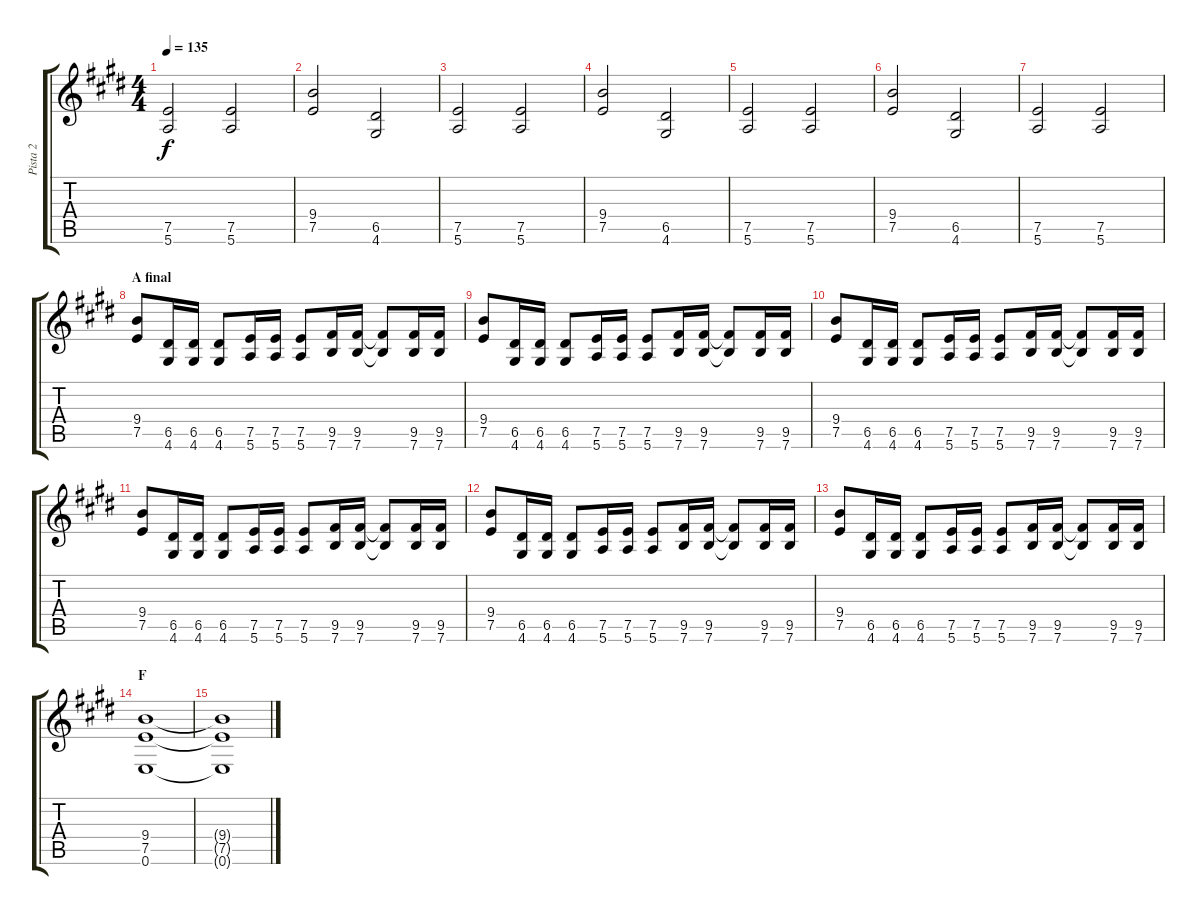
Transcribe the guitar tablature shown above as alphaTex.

\track ("Pista 2" "Pista 2") {instrument distortionguitar}
\staff {score tabs}
\tuning (E4 B3 G3 D3 A2 E2) {hide}
\ts (4 4)
\tempo 135
\clef g2
\ks e
(7.5 5.6).2{dy f} (7.5 5.6).2 |
(9.4 7.5).2 (6.5 4.6).2 |
(7.5 5.6).2 (7.5 5.6).2 |
(9.4 7.5).2 (6.5 4.6).2 |
(7.5 5.6).2 (7.5 5.6).2 |
(9.4 7.5).2 (6.5 4.6).2 |
(7.5 5.6).2 (7.5 5.6).2 |
\section ("" "A final")
(9.4 7.5).8 (6.5 4.6).16 (6.5 4.6).16 (6.5 4.6).8 (7.5 5.6).16 (7.5 5.6).16 (7.5 5.6).8 (9.5 7.6).16 (9.5 7.6).16 (9.5{t} 7.6{t}).8 (9.5 7.6).16 (9.5 7.6).16 |
(9.4 7.5).8 (6.5 4.6).16 (6.5 4.6).16 (6.5 4.6).8 (7.5 5.6).16 (7.5 5.6).16 (7.5 5.6).8 (9.5 7.6).16 (9.5 7.6).16 (9.5{t} 7.6{t}).8 (9.5 7.6).16 (9.5 7.6).16 |
(9.4 7.5).8 (6.5 4.6).16 (6.5 4.6).16 (6.5 4.6).8 (7.5 5.6).16 (7.5 5.6).16 (7.5 5.6).8 (9.5 7.6).16 (9.5 7.6).16 (9.5{t} 7.6{t}).8 (9.5 7.6).16 (9.5 7.6).16 |
(9.4 7.5).8 (6.5 4.6).16 (6.5 4.6).16 (6.5 4.6).8 (7.5 5.6).16 (7.5 5.6).16 (7.5 5.6).8 (9.5 7.6).16 (9.5 7.6).16 (9.5{t} 7.6{t}).8 (9.5 7.6).16 (9.5 7.6).16 |
(9.4 7.5).8 (6.5 4.6).16 (6.5 4.6).16 (6.5 4.6).8 (7.5 5.6).16 (7.5 5.6).16 (7.5 5.6).8 (9.5 7.6).16 (9.5 7.6).16 (9.5{t} 7.6{t}).8 (9.5 7.6).16 (9.5 7.6).16 |
(9.4 7.5).8 (6.5 4.6).16 (6.5 4.6).16 (6.5 4.6).8 (7.5 5.6).16 (7.5 5.6).16 (7.5 5.6).8 (9.5 7.6).16 (9.5 7.6).16 (9.5{t} 7.6{t}).8 (9.5 7.6).16 (9.5 7.6).16 |
\section ("" "F")
(9.4 7.5 0.6).1 |
(9.4{t} 7.5{t} 0.6{t}).1
